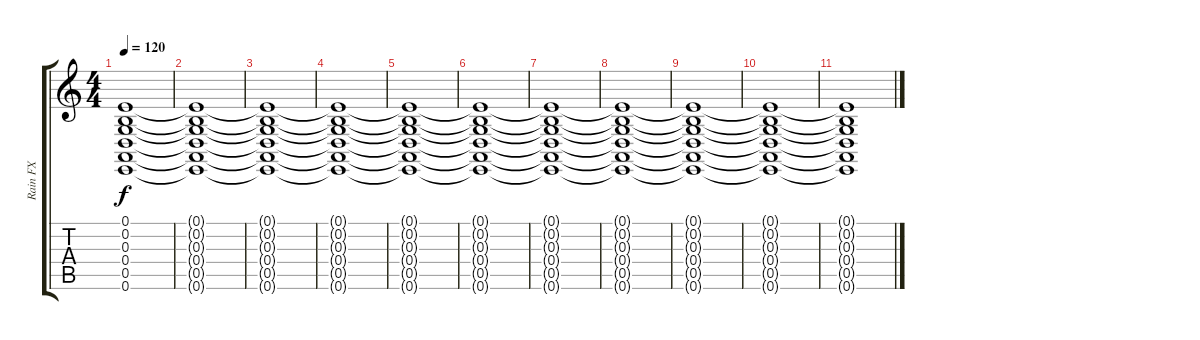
\track ("Rain FX" "Rain FX") {instrument applause}
\staff {score tabs}
\tuning (E4 B3 G3 D3 A2 E2) {hide}
\ts (4 4)
\tempo 120
\clef g2
\ks c
(0.1{t} 0.2{t} 0.3{t} 0.4{t} 0.5{t} 0.6{t}).1{dy f} |
(0.1{t} 0.2{t} 0.3{t} 0.4{t} 0.5{t} 0.6{t}).1 |
(0.1{t} 0.2{t} 0.3{t} 0.4{t} 0.5{t} 0.6{t}).1 |
(0.1{t} 0.2{t} 0.3{t} 0.4{t} 0.5{t} 0.6{t}).1 |
(0.1{t} 0.2{t} 0.3{t} 0.4{t} 0.5{t} 0.6{t}).1 |
(0.1{t} 0.2{t} 0.3{t} 0.4{t} 0.5{t} 0.6{t}).1 |
(0.1{t} 0.2{t} 0.3{t} 0.4{t} 0.5{t} 0.6{t}).1 |
(0.1{t} 0.2{t} 0.3{t} 0.4{t} 0.5{t} 0.6{t}).1 |
(0.1{t} 0.2{t} 0.3{t} 0.4{t} 0.5{t} 0.6{t}).1{volume 0} |
(0.1{t} 0.2{t} 0.3{t} 0.4{t} 0.5{t} 0.6{t}).1 |
(0.1{t} 0.2{t} 0.3{t} 0.4{t} 0.5{t} 0.6{t}).1
